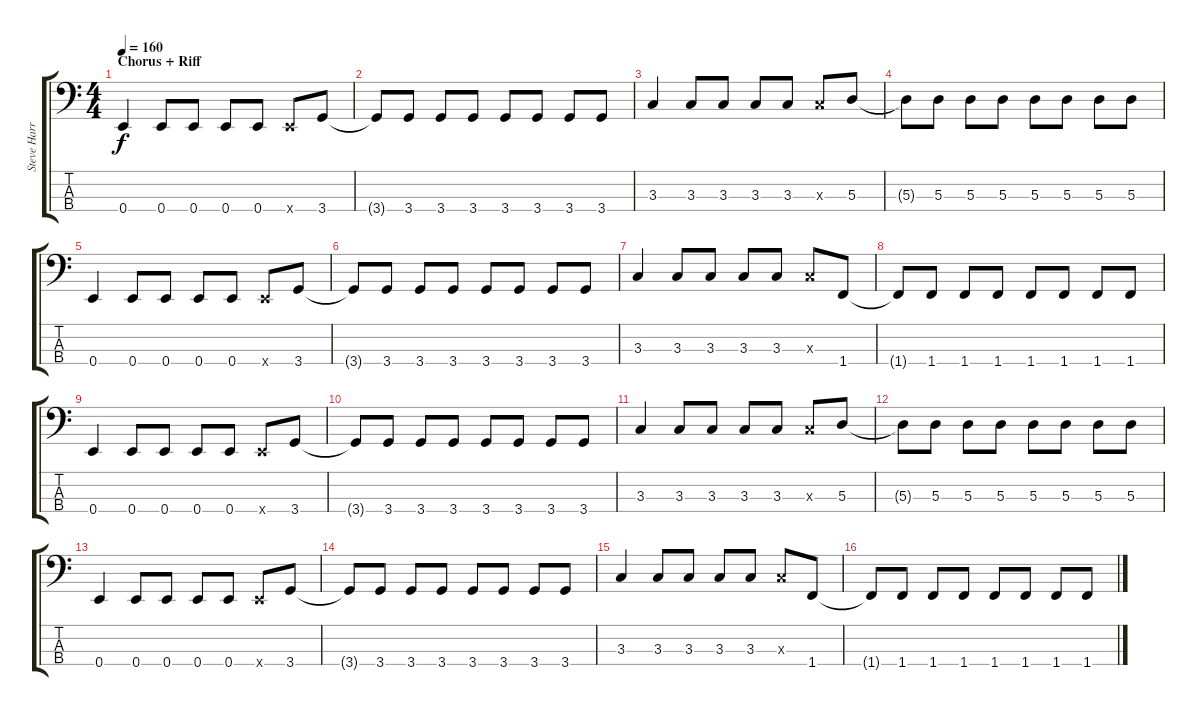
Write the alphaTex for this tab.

\track ("Steve Harris" "Steve Harr") {instrument electricbassfinger}
\staff {score tabs}
\tuning (G2 D2 A1 E1) {hide}
\ts (4 4)
\section ("" "Chorus + Riff")
\tempo 160
\clef f4
\ks c
0.4.4{dy f} 0.4.8 0.4.8 0.4.8 0.4.8 0.4{x}.8 3.4.8 |
3.4{t}.8 3.4.8 3.4.8 3.4.8 3.4.8 3.4.8 3.4.8 3.4.8 |
3.3.4 3.3.8 3.3.8 3.3.8 3.3.8 3.3{x}.8 5.3.8 |
5.3{t}.8 5.3.8 5.3.8 5.3.8 5.3.8 5.3.8 5.3.8 5.3.8 |
0.4.4 0.4.8 0.4.8 0.4.8 0.4.8 0.4{x}.8 3.4.8 |
3.4{t}.8 3.4.8 3.4.8 3.4.8 3.4.8 3.4.8 3.4.8 3.4.8 |
3.3.4 3.3.8 3.3.8 3.3.8 3.3.8 3.3{x}.8 1.4.8 |
1.4{t}.8 1.4.8 1.4.8 1.4.8 1.4.8 1.4.8 1.4.8 1.4.8 |
0.4.4 0.4.8 0.4.8 0.4.8 0.4.8 0.4{x}.8 3.4.8 |
3.4{t}.8 3.4.8 3.4.8 3.4.8 3.4.8 3.4.8 3.4.8 3.4.8 |
3.3.4 3.3.8 3.3.8 3.3.8 3.3.8 3.3{x}.8 5.3.8 |
5.3{t}.8 5.3.8 5.3.8 5.3.8 5.3.8 5.3.8 5.3.8 5.3.8 |
0.4.4 0.4.8 0.4.8 0.4.8 0.4.8 0.4{x}.8 3.4.8 |
3.4{t}.8 3.4.8 3.4.8 3.4.8 3.4.8 3.4.8 3.4.8 3.4.8 |
3.3.4 3.3.8 3.3.8 3.3.8 3.3.8 3.3{x}.8 1.4.8 |
1.4{t}.8 1.4.8 1.4.8 1.4.8 1.4.8 1.4.8 1.4.8 1.4.8
